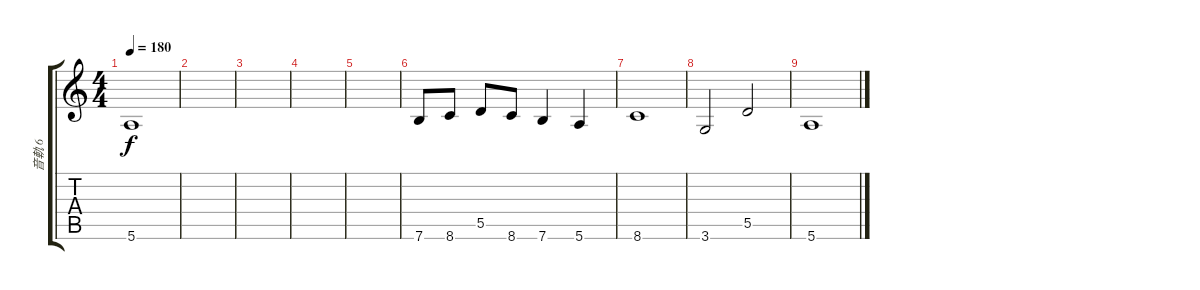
\track ("音軌 6" "音軌 6") {instrument electricguitarjazz}
\staff {score tabs}
\tuning (E4 B3 G3 D3 A2 E2) {hide}
\ts (4 4)
\tempo 180
\clef g2
\ks c
5.6.1{dy f} |
|
|
|
|
7.6.8 8.6.8 5.5.8 8.6.8 7.6.4 5.6.4 |
8.6.1 |
3.6.2 5.5.2 |
5.6.1
